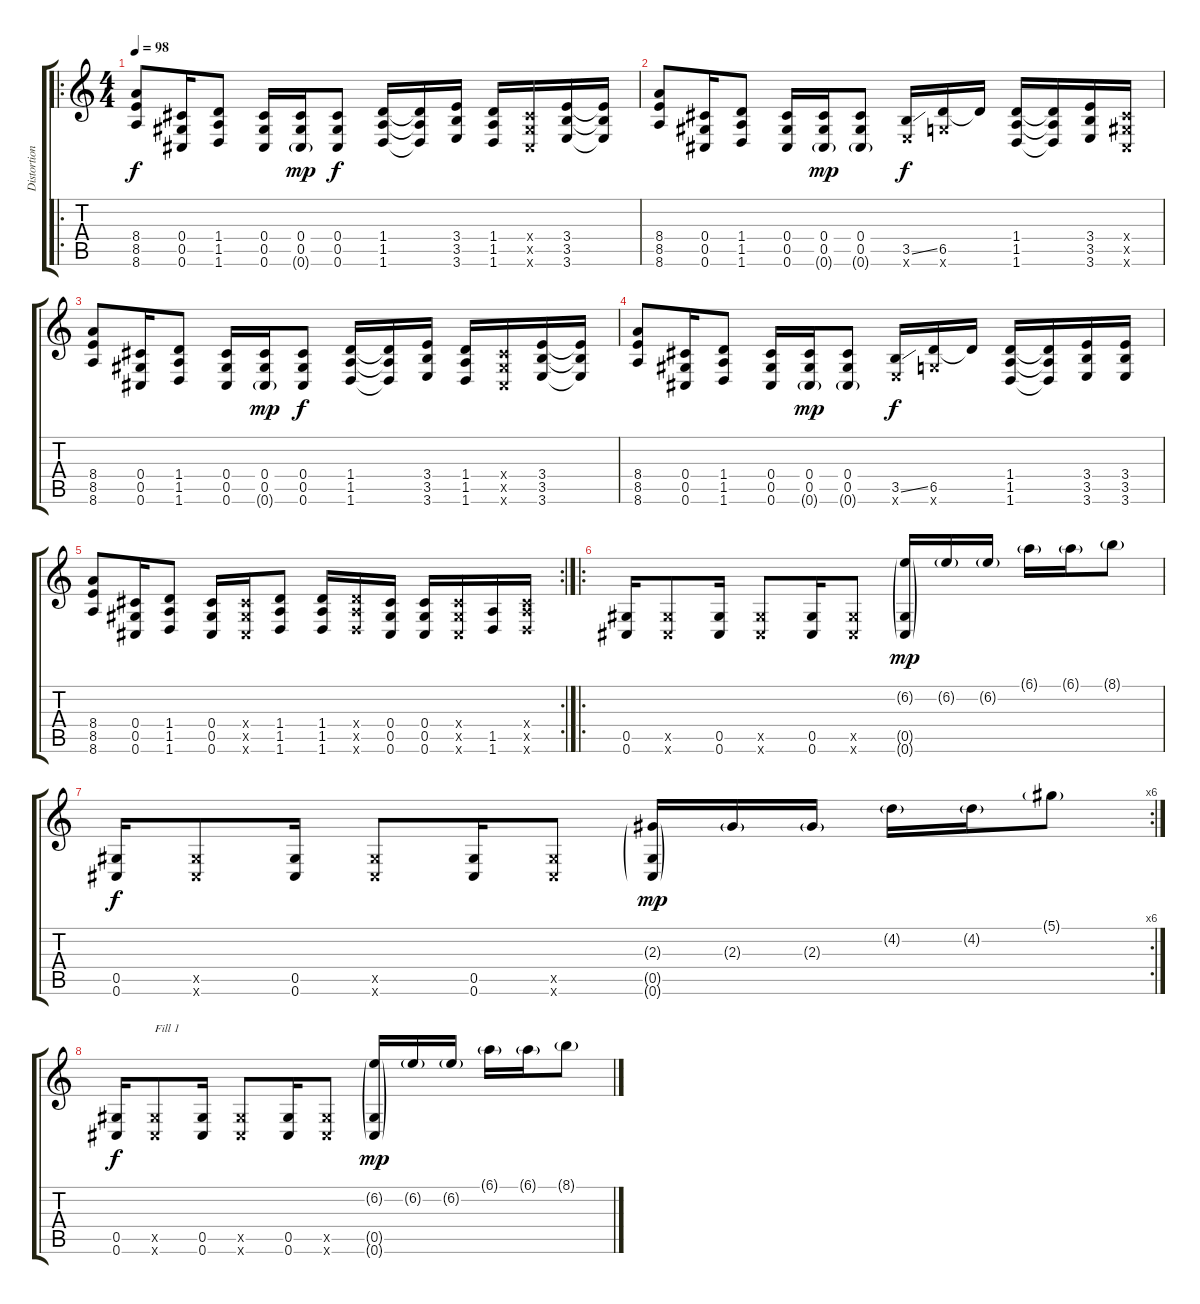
\track ("Distortion" "Distortion") {instrument distortionguitar}
\staff {score tabs}
\tuning (Eb4 Bb3 Gb3 Db3 Ab2 Db2) {hide}
\ro
\ts (4 4)
\tempo 98
\clef g2
\ks c
(8.4 8.5 8.6).8{dy f instrument distortionguitar} (0.4 0.5 0.6).16 (1.4 1.5 1.6).8 (0.4 0.5 0.6).16 (0.4 0.5 0.6{g}).16{dy mp} (0.4 0.5 0.6).8{dy f} (1.4 1.5 1.6).16 (1.4{t} 1.5{t} 1.6{t}).16 (3.4 3.5 3.6).16 (1.4 1.5 1.6).16 (0.4{x} 0.5{x} 0.6{x}).16 (3.4 3.5 3.6).16 (3.4{t} 3.5{t} 3.6{t}).16 |
(8.4 8.5 8.6).8 (0.4 0.5 0.6).16 (1.4 1.5 1.6).8 (0.4 0.5 0.6).16 (0.4 0.5 0.6{g}).16{dy mp} (0.4 0.5 0.6{g}).8 (3.5{ss} 3.6{x}).16{dy f} (6.5 6.6{x}).16 6.5{t}.16 (1.4 1.5 1.6).16 (1.4{t} 1.5{t} 1.6{t}).16 (3.4 3.5 3.6).16 (0.4{x} 0.5{x} 0.6{x}).16 |
(8.4 8.5 8.6).8 (0.4 0.5 0.6).16 (1.4 1.5 1.6).8 (0.4 0.5 0.6).16 (0.4 0.5 0.6{g}).16{dy mp} (0.4 0.5 0.6).8{dy f} (1.4 1.5 1.6).16 (1.4{t} 1.5{t} 1.6{t}).16 (3.4 3.5 3.6).16 (1.4 1.5 1.6).16 (0.4{x} 0.5{x} 0.6{x}).16 (3.4 3.5 3.6).16 (3.4{t} 3.5{t} 3.6{t}).16 |
(8.4 8.5 8.6).8 (0.4 0.5 0.6).16 (1.4 1.5 1.6).8 (0.4 0.5 0.6).16 (0.4 0.5 0.6{g}).16{dy mp} (0.4 0.5 0.6{g}).8 (3.5{ss} 3.6{x}).16{dy f} (6.5 6.6{x}).16 6.5{t}.16 (1.4 1.5 1.6).16 (1.4{t} 1.5{t} 1.6{t}).16 (3.4 3.5 3.6).16 (3.4 3.5 3.6).16 |
\rc 2
(8.4 8.5 8.6).8 (0.4 0.5 0.6).16 (1.4 1.5 1.6).8 (0.4 0.5 0.6).16 (0.4{x} 0.5{x} 0.6{x}).16 (1.4 1.5 1.6).8 (1.4 1.5 1.6).16 (1.4{x} 1.5{x} 1.6{x}).16 (0.4 0.5 0.6).16 (0.4 0.5 0.6).16 (0.4{x} 0.5{x} 0.6{x}).16 (1.5 1.6).16 (0.4{x} 1.5{x} 1.6{x}).16 |
\ro
(0.5 0.6).16 (0.5{x} 0.6{x}).8 (0.5 0.6).16 (0.5{x} 0.6{x}).8 (0.5 0.6).16 (0.5{x} 0.6{x}).8 (6.2{g} 0.5{g} 0.6{g}).16{dy mp} 6.2{g}.16 6.2{g}.16 6.1{g}.16 6.1{g}.16 8.1{g}.8 |
\rc 6
(0.5 0.6).16{dy f} (0.5{x} 0.6{x}).8 (0.5 0.6).16 (0.5{x} 0.6{x}).8 (0.5 0.6).16 (0.5{x} 0.6{x}).8 (2.3{g} 0.5{g} 0.6{g}).16{dy mp} 2.3{g}.16 2.3{g}.16 4.2{g}.16 4.2{g}.16 5.1{g}.8 |
(0.5 0.6).16{dy f} (0.5{x} 0.6{x}).8{txt "Fill 1"} (0.5 0.6).16 (0.5{x} 0.6{x}).8 (0.5 0.6).16 (0.5{x} 0.6{x}).8 (6.2{g} 0.5{g} 0.6{g}).16{dy mp} 6.2{g}.16 6.2{g}.16 6.1{g}.16 6.1{g}.16 8.1{g}.8
